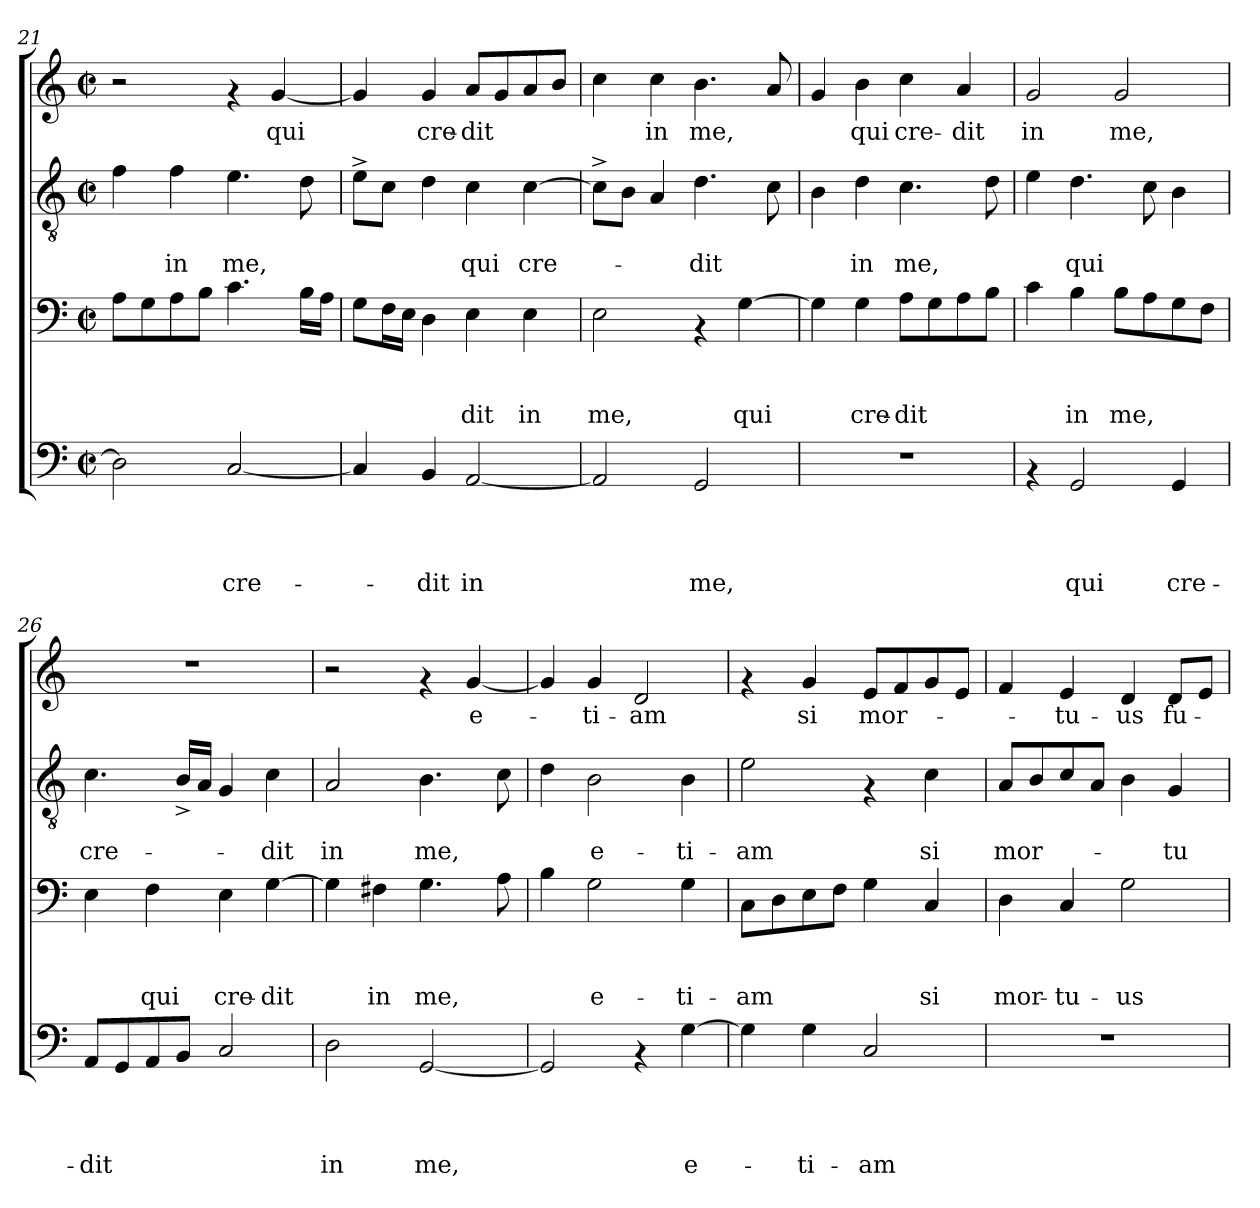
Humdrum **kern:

**kern	**text	**text	**text	**text	**kern	**text	**text	**text	**kern	**text	**text	**kern	**text
*part4	*part4	*part4	*part4	*part4	*part3	*part3	*part3	*part3	*part2	*part2	*part2	*part1	*part1
*staff4	*staff4	*staff4	*staff4	*staff4	*staff3	*staff3	*staff3	*staff3	*staff2	*staff2	*staff2	*staff1	*staff1
*clefF4	*	*	*	*	*clefF4	*	*	*	*clefGv2	*	*	*clefG2	*
*k[]	*	*	*	*	*k[]	*	*	*	*k[]	*	*	*k[]	*
*C:	*	*	*	*	*C:	*	*	*	*C:	*	*	*C:	*
*M2/2	*	*	*	*	*M2/2	*	*	*	*M2/2	*	*	*M2/2	*
*met(c|)	*	*	*	*	*met(c|)	*	*	*	*met(c|)	*	*	*met(c|)	*
=21	=21	=21	=21	=21	=21	=21	=21	=21	=21	=21	=21	=21	=21
2D\]	.	.	.	.	8A\L	.	.	.	4f\	.	.	2r	.
.	.	.	.	.	8G\	.	.	.	.	.	.	.	.
!	!	!	!	!	!	!	!	!	!	!	!LO:LY:b	!	!
.	.	.	.	.	8A\	.	.	.	4f\	.	in	.	.
.	.	.	.	.	8B\J	.	.	.	.	.	.	.	.
!	!	!	!	!LO:LY:b	!	!	!	!	!	!	!LO:LY:b	!	!
[<2C/	.	.	.	cre-	4.c\	.	.	.	4.e\	.	me,	4rf	.
!	!	!	!	!	!	!	!	!	!	!	!	!	!LO:LY:b
.	.	.	.	.	.	.	.	.	.	.	.	[<4g/	qui
.	.	.	.	.	16B\LL	.	.	.	8d\	.	.	.	.
.	.	.	.	.	16A\JJ	.	.	.	.	.	.	.	.
=22	=22	=22	=22	=22	=22	=22	=22	=22	=22	=22	=22	=22	=22
4C/]	.	.	.	.	8G\L	.	.	.	8e^>\L	.	.	4g/]	.
.	.	.	.	.	16F\L	.	.	.	8c\J	.	.	.	.
.	.	.	.	.	16E\JJ	.	.	.	.	.	.	.	.
!	!	!	!	!LO:LY:b	!	!	!	!	!	!	!	!	!LO:LY:b
4BB/	.	.	.	-dit	4D\	.	.	.	4d\	.	.	4g/	cre-
!	!	!	!	!LO:LY:b	!	!	!	!LO:LY:b	!	!	!LO:LY:b	!	!LO:LY:b
[<2AA/	.	.	.	in	4E\	.	.	-dit	4c\	.	qui	8a/L	-dit
.	.	.	.	.	.	.	.	.	.	.	.	8g/	.
!	!	!	!	!	!	!	!	!LO:LY:b	!	!	!LO:LY:b	!	!
.	.	.	.	.	4E\	.	.	in	[>4c\	.	cre-	8a/	.
.	.	.	.	.	.	.	.	.	.	.	.	8b/J	.
=23	=23	=23	=23	=23	=23	=23	=23	=23	=23	=23	=23	=23	=23
!	!	!	!	!	!	!	!	!LO:LY:b	!	!	!	!	!
2AA/]	.	.	.	.	2E\	.	.	me,	8c^>\L]	.	.	4cc\	.
.	.	.	.	.	.	.	.	.	8B\J	.	.	.	.
!	!	!	!	!	!	!	!	!	!	!	!	!	!LO:LY:b
.	.	.	.	.	.	.	.	.	4A/	.	.	4cc\	in
!	!	!	!	!LO:LY:b	!	!	!	!	!	!	!LO:LY:b	!	!LO:LY:b
2GG/	.	.	.	me,	4rAA	.	.	.	4.d\	.	-dit	4.b\	me,
!	!	!	!	!	!	!	!	!LO:LY:b	!	!	!	!	!
.	.	.	.	.	[>4G\	.	.	qui	.	.	.	.	.
.	.	.	.	.	.	.	.	.	8c\	.	.	8a/	.
=24	=24	=24	=24	=24	=24	=24	=24	=24	=24	=24	=24	=24	=24
1r	.	.	.	.	4G\]	.	.	.	4B\	.	.	4g/	.
!	!	!	!	!	!	!	!	!LO:LY:b	!	!	!LO:LY:b	!	!LO:LY:b
.	.	.	.	.	4G\	.	.	cre-	4d\	.	in	4b\	qui
!	!	!	!	!	!	!	!	!LO:LY:b	!	!	!LO:LY:b	!	!LO:LY:b
.	.	.	.	.	8A\L	.	.	-dit	4.c\	.	me,	4cc\	cre-
.	.	.	.	.	8G\	.	.	.	.	.	.	.	.
!	!	!	!	!	!	!	!	!	!	!	!	!	!LO:LY:b
.	.	.	.	.	8A\	.	.	.	.	.	.	4a/	-dit
.	.	.	.	.	8B\J	.	.	.	8d\	.	.	.	.
!!LO:PB:g=z
=25	=25	=25	=25	=25	=25	=25	=25	=25	=25	=25	=25	=25	=25
!	!	!	!	!	!	!	!	!	!	!	!	!	!LO:LY:b
4rAA	.	.	.	.	4c\	.	.	.	4e\	.	.	2g/	in
!	!	!	!	!LO:LY:b	!	!	!	!LO:LY:b	!	!	!LO:LY:b	!	!
2GG/	.	.	.	qui	4B\	.	.	in	4.d\	.	qui	.	.
!	!	!	!	!	!	!	!	!LO:LY:b	!	!	!	!	!LO:LY:b
.	.	.	.	.	8B\L	.	.	me,	.	.	.	2g/	me,
.	.	.	.	.	8A\	.	.	.	8c\	.	.	.	.
!	!	!	!	!LO:LY:b	!	!	!	!	!	!	!	!	!
4GG/	.	.	.	cre-	8G\	.	.	.	4B\	.	.	.	.
.	.	.	.	.	8F\J	.	.	.	.	.	.	.	.
=26	=26	=26	=26	=26	=26	=26	=26	=26	=26	=26	=26	=26	=26
!	!	!	!	!LO:LY:b	!	!	!	!	!	!	!LO:LY:b	!	!
8AA/L	.	.	.	-dit	4E\	.	.	.	4.c\	.	cre-	1r	.
8GG/	.	.	.	.	.	.	.	.	.	.	.	.	.
!	!	!	!	!	!	!	!	!LO:LY:b	!	!	!	!	!
8AA/	.	.	.	.	4F\	.	.	qui	.	.	.	.	.
8BB/J	.	.	.	.	.	.	.	.	16B^</LL	.	.	.	.
.	.	.	.	.	.	.	.	.	16A/JJ	.	.	.	.
!	!	!	!	!	!	!	!	!LO:LY:b	!	!	!	!	!
2C/	.	.	.	.	4E\	.	.	cre-	4G/	.	.	.	.
!	!	!	!	!	!	!	!	!LO:LY:b	!	!	!LO:LY:b	!	!
.	.	.	.	.	[>4G\	.	.	-dit	4c\	.	-dit	.	.
=27	=27	=27	=27	=27	=27	=27	=27	=27	=27	=27	=27	=27	=27
!	!	!	!	!LO:LY:b	!	!	!	!	!	!	!LO:LY:b	!	!
2D\	.	.	.	in	4G\]	.	.	.	2A/	.	in	2r	.
!	!	!	!	!	!	!	!	!LO:LY:b	!	!	!	!	!
.	.	.	.	.	4F#X\	.	.	in	.	.	.	.	.
!	!	!	!	!LO:LY:b	!	!	!	!LO:LY:b	!	!	!LO:LY:b	!	!
[<2GG/	.	.	.	me,	4.G\	.	.	me,	4.B\	.	me,	4rf	.
!	!	!	!	!	!	!	!	!	!	!	!	!	!LO:LY:b
.	.	.	.	.	.	.	.	.	.	.	.	[<4g/	e-
.	.	.	.	.	8A\	.	.	.	8c\	.	.	.	.
=28	=28	=28	=28	=28	=28	=28	=28	=28	=28	=28	=28	=28	=28
2GG/]	.	.	.	.	4B\	.	.	.	4d\	.	.	4g/]	.
!	!	!	!	!	!	!	!	!LO:LY:b	!	!	!LO:LY:b	!	!LO:LY:b
.	.	.	.	.	2G\	.	.	e-	2B\	.	e-	4g/	-ti-
!	!	!	!	!	!	!	!	!	!	!	!	!	!LO:LY:b
4rAA	.	.	.	.	.	.	.	.	.	.	.	2d/	-am
!	!	!	!	!LO:LY:b	!	!	!	!LO:LY:b	!	!	!LO:LY:b	!	!
[>4G\	.	.	.	e-	4G\	.	.	-ti-	4B\	.	-ti-	.	.
=29	=29	=29	=29	=29	=29	=29	=29	=29	=29	=29	=29	=29	=29
!	!	!	!	!	!	!	!	!LO:LY:b	!	!	!LO:LY:b	!	!
4G\]	.	.	.	.	8C\L	.	.	-am	2e\	.	-am	4rf	.
.	.	.	.	.	8D\	.	.	.	.	.	.	.	.
!	!	!	!	!LO:LY:b	!	!	!	!	!	!	!	!	!LO:LY:b
4G\	.	.	.	-ti-	8E\	.	.	.	.	.	.	4g/	si
.	.	.	.	.	8F\J	.	.	.	.	.	.	.	.
!	!	!	!	!LO:LY:b	!	!	!	!	!	!	!	!	!LO:LY:b
2C/	.	.	.	-am	4G\	.	.	.	4rF	.	.	8e/L	mor-
.	.	.	.	.	.	.	.	.	.	.	.	8f/	.
!	!	!	!	!	!	!	!	!LO:LY:b	!	!	!LO:LY:b	!	!
.	.	.	.	.	4C/	.	.	si	4c\	.	si	8g/	.
.	.	.	.	.	.	.	.	.	.	.	.	8e/J	.
=30	=30	=30	=30	=30	=30	=30	=30	=30	=30	=30	=30	=30	=30
!	!	!	!	!	!	!	!	!LO:LY:b	!	!	!LO:LY:b	!	!
1r	.	.	.	.	4D\	.	.	mor-	8A/L	.	mor-	4f/	.
.	.	.	.	.	.	.	.	.	8B/	.	.	.	.
!	!	!	!	!	!	!	!	!LO:LY:b	!	!	!	!	!LO:LY:b
.	.	.	.	.	4C/	.	.	-tu-	8c/	.	.	4e/	-tu-
.	.	.	.	.	.	.	.	.	8A/J	.	.	.	.
!	!	!	!	!	!	!	!	!LO:LY:b	!	!	!	!	!LO:LY:b
.	.	.	.	.	2G\	.	.	-us	4B\	.	.	4d/	-us
!	!	!	!	!	!	!	!	!	!	!	!LO:LY:b	!	!LO:LY:b
.	.	.	.	.	.	.	.	.	4G/	.	-tu-	8d/L	fu-
.	.	.	.	.	.	.	.	.	.	.	.	8e/J	.
=	=	=	=	=	=	=	=	=	=	=	=	=	=
*-	*-	*-	*-	*-	*-	*-	*-	*-	*-	*-	*-	*-	*-
